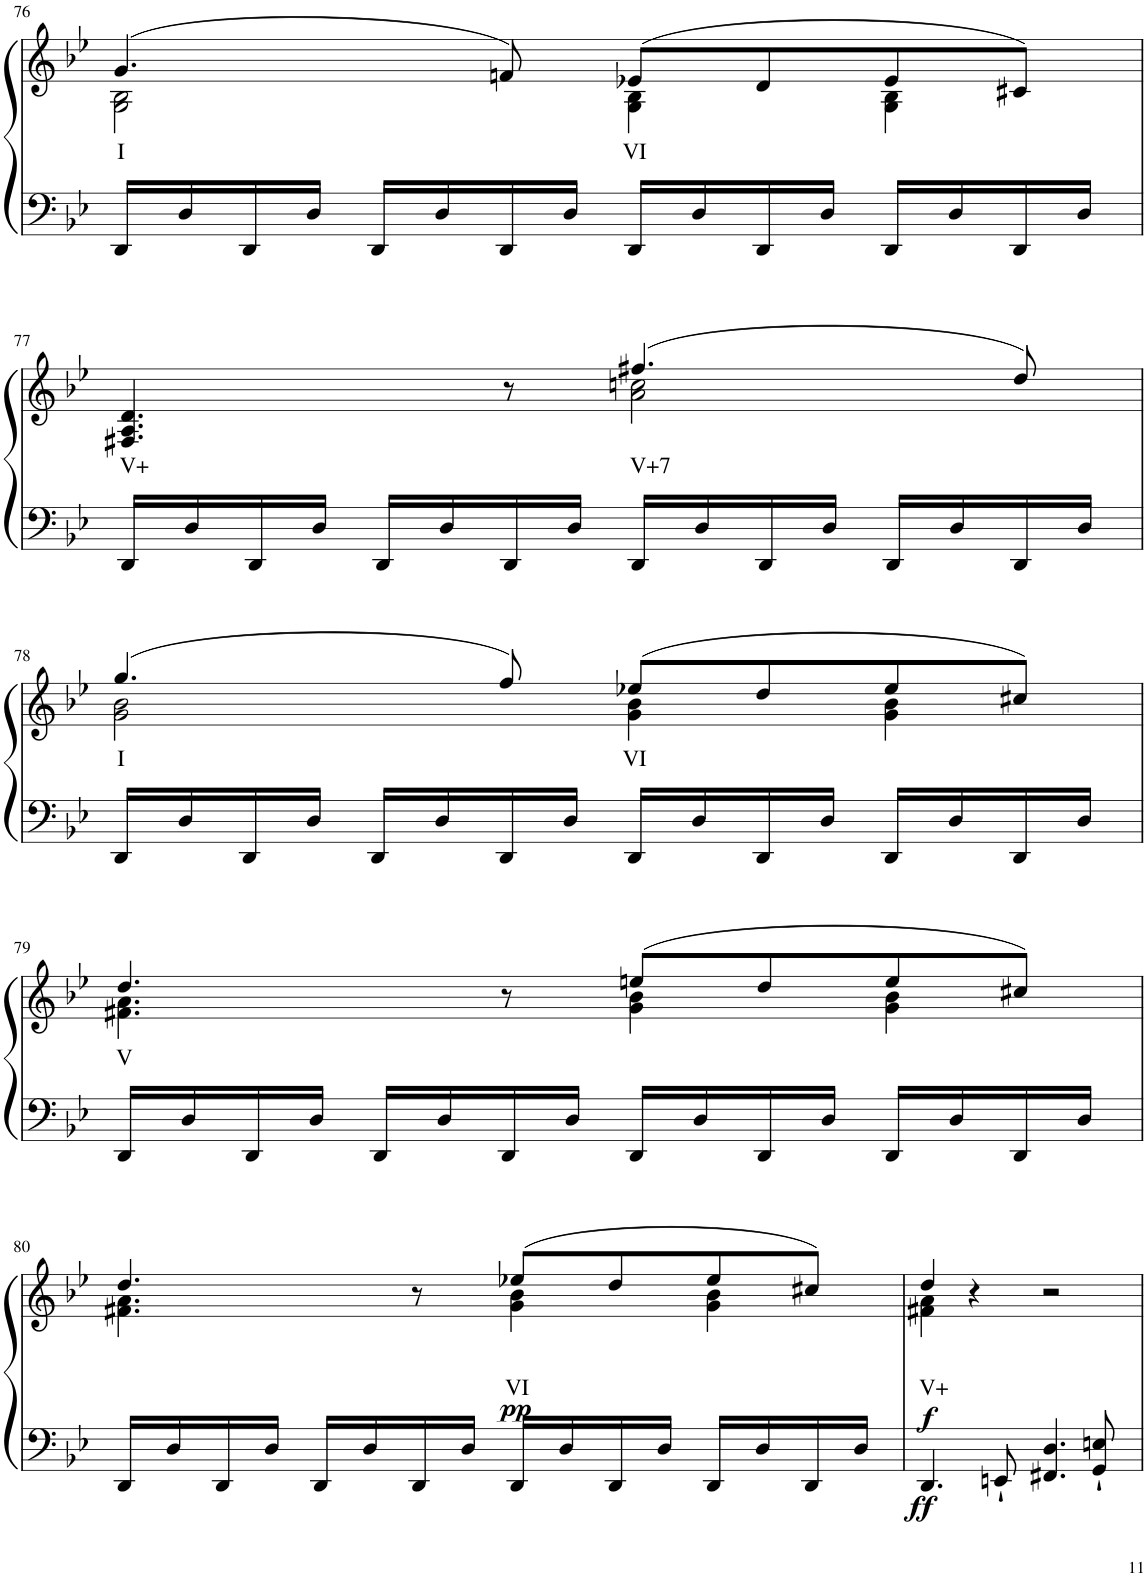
**kern	**kern	**text	**dynam
*part1	*part1	*part1	*part1
*staff2	*staff1	*staff1	*staff1/2
*I"Piano	*	*	*
*I'Pno	*	*	*
!!LO:PB:g=z
*clefF4	*clefG2	*	*
*k[b-e-]	*k[b-e-]	*	*
*M4/4	*M4/4	*	*
*met(c)	*met(c)	*	*
=76	=76	=76	=76
*	*^	*	*
!	!	!	!LO:LY:b	!
16DD/LL	(4.g/	2G\ 2B-\	I	.
16D/	.	.	.	.
16DD/	.	.	.	.
16D/JJ	.	.	.	.
16DD/LL	.	.	.	.
16D/	.	.	.	.
16DD/	8fn/)	.	.	.
16D/JJ	.	.	.	.
!	!	!	!LO:LY:b	!
16DD/LL	(8e-X/L	4G\ 4B-\	VI	.
16D/	.	.	.	.
16DD/	8d/	.	.	.
16D/JJ	.	.	.	.
16DD/LL	8e-/	4G\ 4B-\	.	.
16D/	.	.	.	.
16DD/	8c#X/J)	.	.	.
16D/JJ	.	.	.	.
!!LO:LB:g=z	!!
=77	=77	=77	=77	=77
!	!	!	!LO:LY:b	!
16DD/LL	4.F#X/ 4.A/ 4.d/	2ryy	V+	.
16D/	.	.	.	.
16DD/	.	.	.	.
16D/JJ	.	.	.	.
16DD/LL	.	.	.	.
16D/	.	.	.	.
16DD/	8r	.	.	.
16D/JJ	.	.	.	.
!	!	!	!LO:LY:b	!
16DD/LL	(4.ff#X/	2a\ 2ccn\	V+7	.
16D/	.	.	.	.
16DD/	.	.	.	.
16D/JJ	.	.	.	.
16DD/LL	.	.	.	.
16D/	.	.	.	.
16DD/	8dd/)	.	.	.
16D/JJ	.	.	.	.
!!LO:LB:g=z	!!
=78	=78	=78	=78	=78
!	!	!	!LO:LY:b	!
16DD/LL	(4.gg/	2g\ 2b-\	I	.
16D/	.	.	.	.
16DD/	.	.	.	.
16D/JJ	.	.	.	.
16DD/LL	.	.	.	.
16D/	.	.	.	.
16DD/	8ff/)	.	.	.
16D/JJ	.	.	.	.
!	!	!	!LO:LY:b	!
16DD/LL	(8ee-X/L	4g\ 4b-\	VI	.
16D/	.	.	.	.
16DD/	8dd/	.	.	.
16D/JJ	.	.	.	.
16DD/LL	8ee-/	4g\ 4b-\	.	.
16D/	.	.	.	.
16DD/	8cc#X/J)	.	.	.
16D/JJ	.	.	.	.
!!LO:LB:g=z	!!
=79	=79	=79	=79	=79
!	!	!	!LO:LY:b	!
16DD/LL	4.dd/	4.f#X\ 4.a\	V	.
16D/	.	.	.	.
16DD/	.	.	.	.
16D/JJ	.	.	.	.
16DD/LL	.	.	.	.
16D/	.	.	.	.
16DD/	8r	8ryy	.	.
16D/JJ	.	.	.	.
16DD/LL	(8een/L	4g\ 4b-\	.	.
16D/	.	.	.	.
16DD/	8dd/	.	.	.
16D/JJ	.	.	.	.
16DD/LL	8ee/	4g\ 4b-\	.	.
16D/	.	.	.	.
16DD/	8cc#X/J)	.	.	.
16D/JJ	.	.	.	.
!!LO:LB:g=z	!!
=80	=80	=80	=80	=80
16DD/LL	4.dd/	4.f#X\ 4.a\	.	.
16D/	.	.	.	.
16DD/	.	.	.	.
16D/JJ	.	.	.	.
16DD/LL	.	.	.	.
16D/	.	.	.	.
16DD/	8r	8ryy	.	.
16D/JJ	.	.	.	.
!	!	!	!LO:LY:b	!LO:DY:b
16DD/LL	(8ee-X/L	4g\ 4b-\	VI	pp
16D/	.	.	.	.
16DD/	8dd/	.	.	.
16D/JJ	.	.	.	.
16DD/LL	8ee-/	4g\ 4b-\	.	.
16D/	.	.	.	.
16DD/	8cc#X/J)	.	.	.
16D/JJ	.	.	.	.
=81	=81	=81	=81	=81
!	!	!	!LO:LY:b	!LO:DY:b=2
!	!	!	!	!LO:DY:n=1:b
4.DD/	4dd/	4f#X\ 4a\	V+	ff f
.	4r	2.ryy	.	.
8EEn'`/	.	.	.	.
4.FF#X/ 4.D/	2r	.	.	.
8GG/'` 8En/'`	.	.	.	.
*	*v	*v	*	*
=	=	=	=
*-	*-	*-	*-
